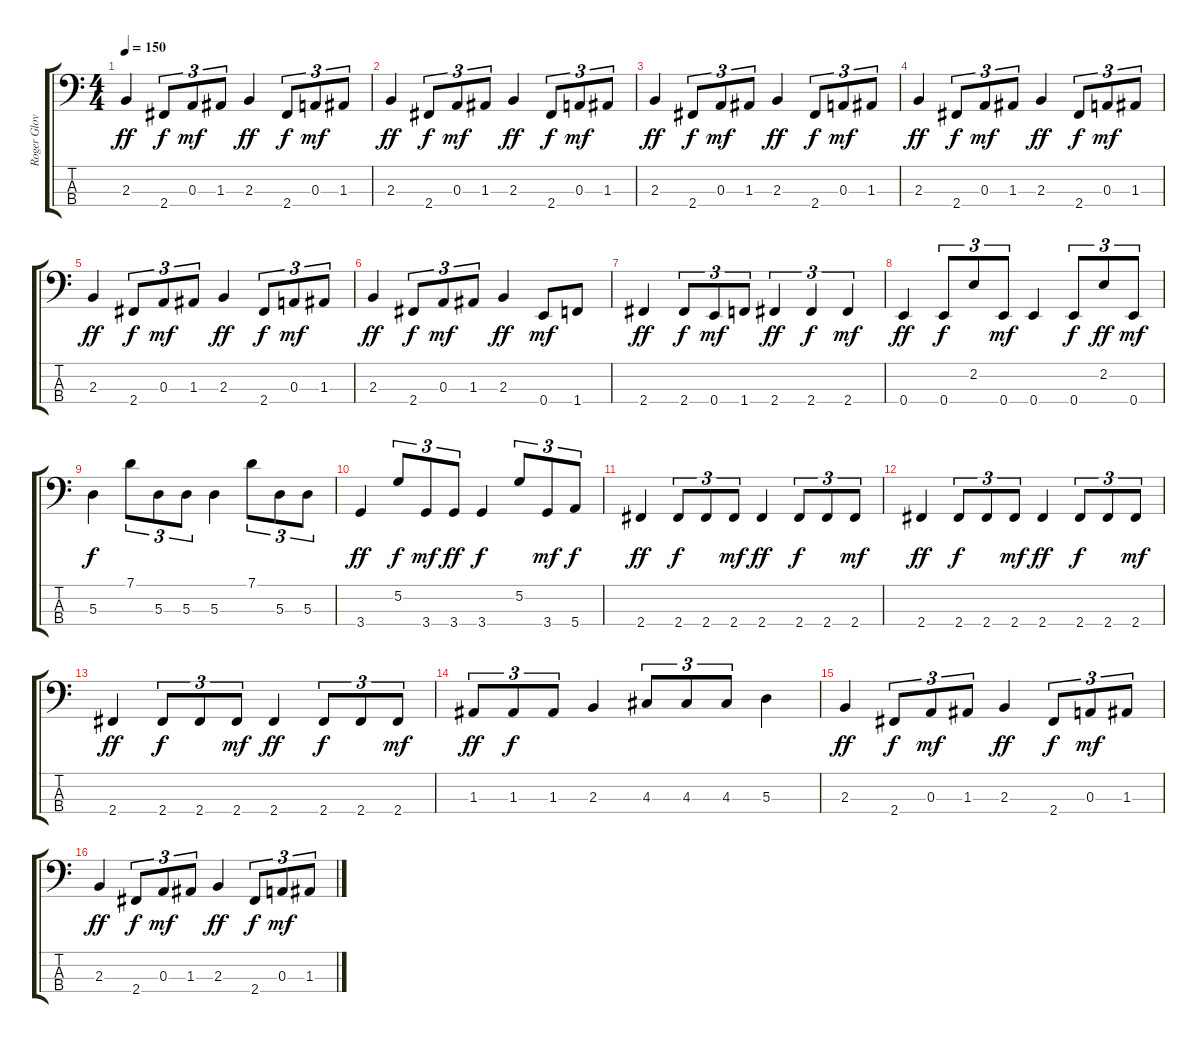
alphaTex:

\track ("Roger Glover" "Roger Glov") {instrument electricbassfinger}
\staff {score tabs}
\tuning (G2 D2 A1 E1) {hide}
\ts (4 4)
\tempo 150
\clef f4
\ks c
2.3.4{dy ff} 2.4.8{tu (3 2) dy f} 0.3.8{tu (3 2) dy mf} 1.3.8{tu (3 2)} 2.3.4{dy ff} 2.4.8{tu (3 2) dy f} 0.3.8{tu (3 2) dy mf} 1.3.8{tu (3 2)} |
2.3.4{dy ff} 2.4.8{tu (3 2) dy f} 0.3.8{tu (3 2) dy mf} 1.3.8{tu (3 2)} 2.3.4{dy ff} 2.4.8{tu (3 2) dy f} 0.3.8{tu (3 2) dy mf} 1.3.8{tu (3 2)} |
2.3.4{dy ff} 2.4.8{tu (3 2) dy f} 0.3.8{tu (3 2) dy mf} 1.3.8{tu (3 2)} 2.3.4{dy ff} 2.4.8{tu (3 2) dy f} 0.3.8{tu (3 2) dy mf} 1.3.8{tu (3 2)} |
2.3.4{dy ff} 2.4.8{tu (3 2) dy f} 0.3.8{tu (3 2) dy mf} 1.3.8{tu (3 2)} 2.3.4{dy ff} 2.4.8{tu (3 2) dy f} 0.3.8{tu (3 2) dy mf} 1.3.8{tu (3 2)} |
2.3.4{dy ff} 2.4.8{tu (3 2) dy f} 0.3.8{tu (3 2) dy mf} 1.3.8{tu (3 2)} 2.3.4{dy ff} 2.4.8{tu (3 2) dy f} 0.3.8{tu (3 2) dy mf} 1.3.8{tu (3 2)} |
2.3.4{dy ff} 2.4.8{tu (3 2) dy f} 0.3.8{tu (3 2) dy mf} 1.3.8{tu (3 2)} 2.3.4{dy ff} 0.4.8{dy mf} 1.4.8 |
2.4.4{dy ff} 2.4.8{tu (3 2) dy f} 0.4.8{tu (3 2) dy mf} 1.4.8{tu (3 2)} 2.4.4{tu (3 2) dy ff} 2.4.4{tu (3 2) dy f} 2.4.4{tu (3 2) dy mf} |
0.4.4{dy ff} 0.4.8{tu (3 2) dy f} 2.2.8{tu (3 2)} 0.4.8{tu (3 2) dy mf} 0.4.4 0.4.8{tu (3 2) dy f} 2.2.8{tu (3 2) dy ff} 0.4.8{tu (3 2) dy mf} |
5.3.4{dy f} 7.1.8{tu (3 2)} 5.3.8{tu (3 2)} 5.3.8{tu (3 2)} 5.3.4 7.1.8{tu (3 2)} 5.3.8{tu (3 2)} 5.3.8{tu (3 2)} |
3.4.4{dy ff} 5.2.8{tu (3 2) dy f} 3.4.8{tu (3 2) dy mf} 3.4.8{tu (3 2) dy ff} 3.4.4{dy f} 5.2.8{tu (3 2)} 3.4.8{tu (3 2) dy mf} 5.4.8{tu (3 2) dy f} |
2.4.4{dy ff} 2.4.8{tu (3 2) dy f} 2.4.8{tu (3 2)} 2.4.8{tu (3 2) dy mf} 2.4.4{dy ff} 2.4.8{tu (3 2) dy f} 2.4.8{tu (3 2)} 2.4.8{tu (3 2) dy mf} |
2.4.4{dy ff} 2.4.8{tu (3 2) dy f} 2.4.8{tu (3 2)} 2.4.8{tu (3 2) dy mf} 2.4.4{dy ff} 2.4.8{tu (3 2) dy f} 2.4.8{tu (3 2)} 2.4.8{tu (3 2) dy mf} |
2.4.4{dy ff} 2.4.8{tu (3 2) dy f} 2.4.8{tu (3 2)} 2.4.8{tu (3 2) dy mf} 2.4.4{dy ff} 2.4.8{tu (3 2) dy f} 2.4.8{tu (3 2)} 2.4.8{tu (3 2) dy mf} |
1.3.8{tu (3 2) dy ff} 1.3.8{tu (3 2) dy f} 1.3.8{tu (3 2)} 2.3.4 4.3.8{tu (3 2)} 4.3.8{tu (3 2)} 4.3.8{tu (3 2)} 5.3.4 |
2.3.4{dy ff} 2.4.8{tu (3 2) dy f} 0.3.8{tu (3 2) dy mf} 1.3.8{tu (3 2)} 2.3.4{dy ff} 2.4.8{tu (3 2) dy f} 0.3.8{tu (3 2) dy mf} 1.3.8{tu (3 2)} |
2.3.4{dy ff} 2.4.8{tu (3 2) dy f} 0.3.8{tu (3 2) dy mf} 1.3.8{tu (3 2)} 2.3.4{dy ff} 2.4.8{tu (3 2) dy f} 0.3.8{tu (3 2) dy mf} 1.3.8{tu (3 2)}
